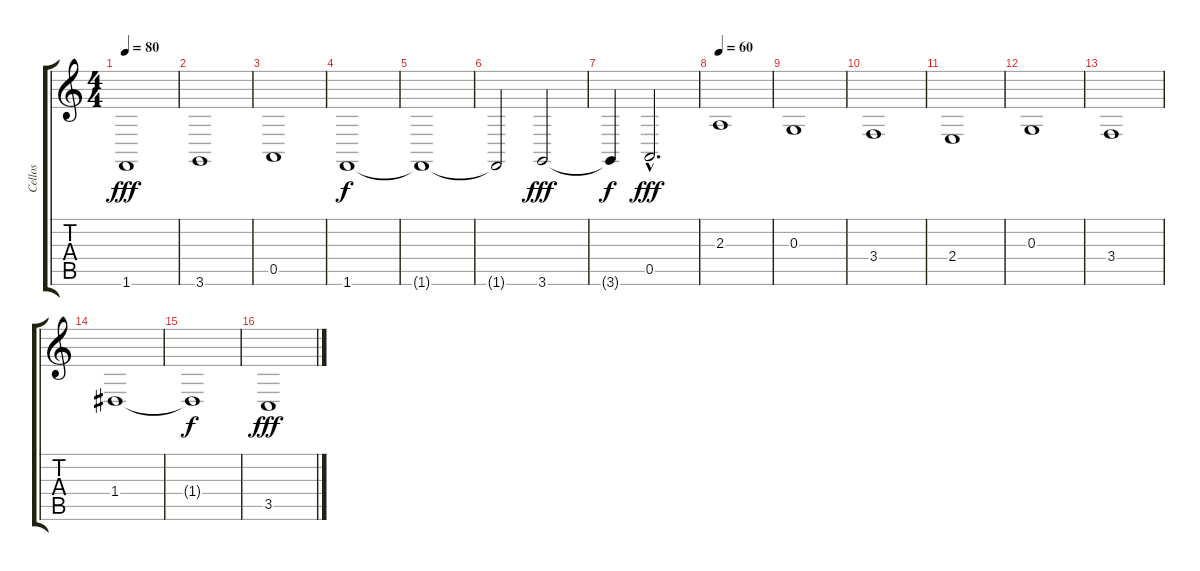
\track ("Cellos              " "Cellos    ") {instrument cello}
\staff {score tabs}
\tuning (E4 B3 G3 D3 A2 E2) {hide}
\ts (4 4)
\tempo 80
\clef g2
\ks c
1.6.1{dy fff} |
3.6.1 |
0.5.1 |
1.6.1{dy f} |
1.6{t}.1 |
1.6{t}.2 3.6.2{dy fff} |
3.6{t}.4{dy f} 0.5{hac}.2{d dy fff} |
\tempo 60
2.3.1 |
0.3.1 |
3.4.1 |
2.4.1 |
0.3.1 |
3.4.1 |
1.4.1 |
1.4{t}.1{dy f} |
3.5.1{dy fff}
